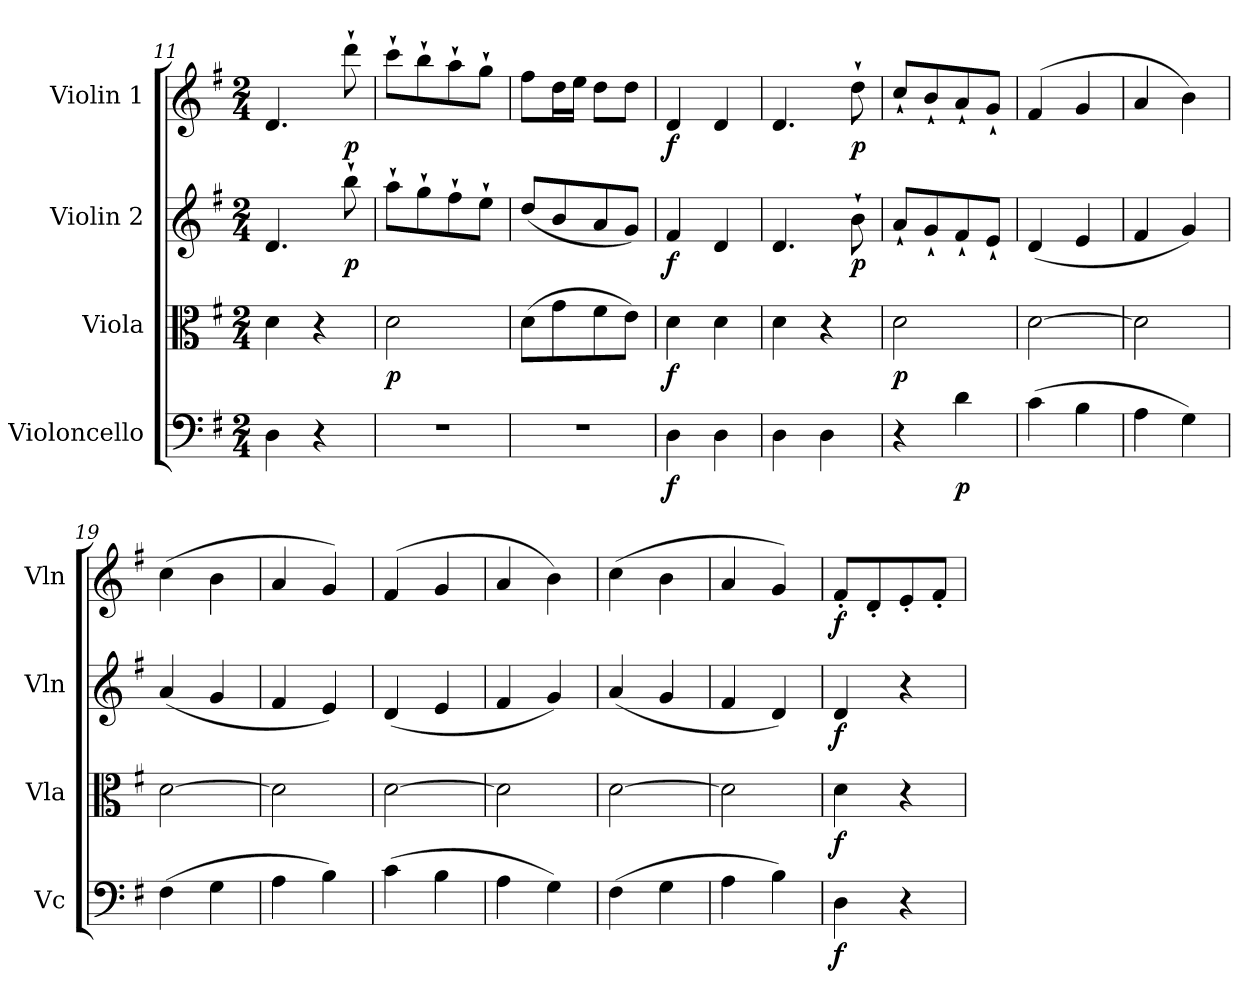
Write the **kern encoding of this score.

**kern	**dynam	**kern	**dynam	**kern	**dynam	**kern	**dynam
*part4	*part4	*part3	*part3	*part2	*part2	*part1	*part1
*staff4	*staff4	*staff3	*staff3	*staff2	*staff2	*staff1	*staff1
*I"Violoncello	*	*I"Viola	*	*I"Violin 2	*	*I"Violin 1	*
*I'Vc	*	*I'Vla	*	*I'Vln	*	*I'Vln	*
*clefF4	*	*clefC3	*	*clefG2	*	*clefG2	*
*k[f#]	*	*k[f#]	*	*k[f#]	*	*k[f#]	*
*M2/4	*	*M2/4	*	*M2/4	*	*M2/4	*
=11	=11	=11	=11	=11	=11	=11	=11
4D\	.	4d\	.	4.d/	.	4.d/	.
4r	.	4r	.	.	.	.	.
!	!	!	!	!	!LO:DY:b	!	!LO:DY:b
.	.	.	.	8bb`\	p	8ddd`\	p
=12	=12	=12	=12	=12	=12	=12	=12
!	!	!	!LO:DY:b	!	!	!	!
2r	.	2d\	p	8aa`\L	.	8ccc`\L	.
.	.	.	.	8gg`\	.	8bb`\	.
.	.	.	.	8ff#`\	.	8aa`\	.
.	.	.	.	8ee`\J	.	8gg`\J	.
!!LO:LB:g=z
=13	=13	=13	=13	=13	=13	=13	=13
2r	.	(8d\L	.	(8dd/L	.	8ff#\L	.
.	.	8g\	.	8b/	.	16dd\L	.
.	.	.	.	.	.	16ee\JJ	.
.	.	8f#\	.	8a/	.	8dd\L	.
.	.	8e\J)	.	8g/J)	.	8dd\J	.
=14	=14	=14	=14	=14	=14	=14	=14
!	!LO:DY:b	!	!LO:DY:b	!	!LO:DY:b	!	!LO:DY:b
4D\	f	4d\	f	4f#/	f	4d/	f
4D\	.	4d\	.	4d/	.	4d/	.
=15	=15	=15	=15	=15	=15	=15	=15
4D\	.	4d\	.	4.d/	.	4.d/	.
4D\	.	4r	.	.	.	.	.
!	!	!	!	!	!LO:DY:b	!	!LO:DY:b
.	.	.	.	8b`\	p	8dd`\	p
=16	=16	=16	=16	=16	=16	=16	=16
!	!	!	!LO:DY:b	!	!	!	!
4r	.	2d\	p	8a`/L	.	8cc`/L	.
.	.	.	.	8g`/	.	8b`/	.
!	!LO:DY:b	!	!	!	!	!	!
4d\	p	.	.	8f#`/	.	8a`/	.
.	.	.	.	8e`/J	.	8g`/J	.
=17	=17	=17	=17	=17	=17	=17	=17
(4c\	.	[2d\	.	(4d/	.	(4f#/	.
4B\	.	.	.	4e/	.	4g/	.
=18	=18	=18	=18	=18	=18	=18	=18
4A\	.	2d\]	.	4f#/	.	4a/	.
4G\)	.	.	.	4g/)	.	4b\)	.
=19	=19	=19	=19	=19	=19	=19	=19
(4F#\	.	[2d\	.	(4a/	.	(4cc\	.
4G\	.	.	.	4g/	.	4b\	.
=20	=20	=20	=20	=20	=20	=20	=20
4A\	.	2d\]	.	4f#/	.	4a/	.
4B\)	.	.	.	4e/)	.	4g/)	.
=21	=21	=21	=21	=21	=21	=21	=21
(4c\	.	[2d\	.	(4d/	.	(4f#/	.
4B\	.	.	.	4e/	.	4g/	.
=22	=22	=22	=22	=22	=22	=22	=22
4A\	.	2d\]	.	4f#/	.	4a/	.
4G\)	.	.	.	4g/)	.	4b\)	.
=23	=23	=23	=23	=23	=23	=23	=23
(4F#\	.	[2d\	.	(4a/	.	(4cc\	.
4G\	.	.	.	4g/	.	4b\	.
=24	=24	=24	=24	=24	=24	=24	=24
4A\	.	2d\]	.	4f#/	.	4a/	.
4B\)	.	.	.	4d/)	.	4g/)	.
!!LO:LB:g=z
=25	=25	=25	=25	=25	=25	=25	=25
!	!LO:DY:b	!	!LO:DY:b	!	!LO:DY:b	!	!LO:DY:b
4D\	f	4d\	f	4d/	f	8f#'/L	f
.	.	.	.	.	.	8d'/	.
4r	.	4r	.	4r	.	8e'/	.
.	.	.	.	.	.	8f#'/J	.
=	=	=	=	=	=	=	=
*-	*-	*-	*-	*-	*-	*-	*-
